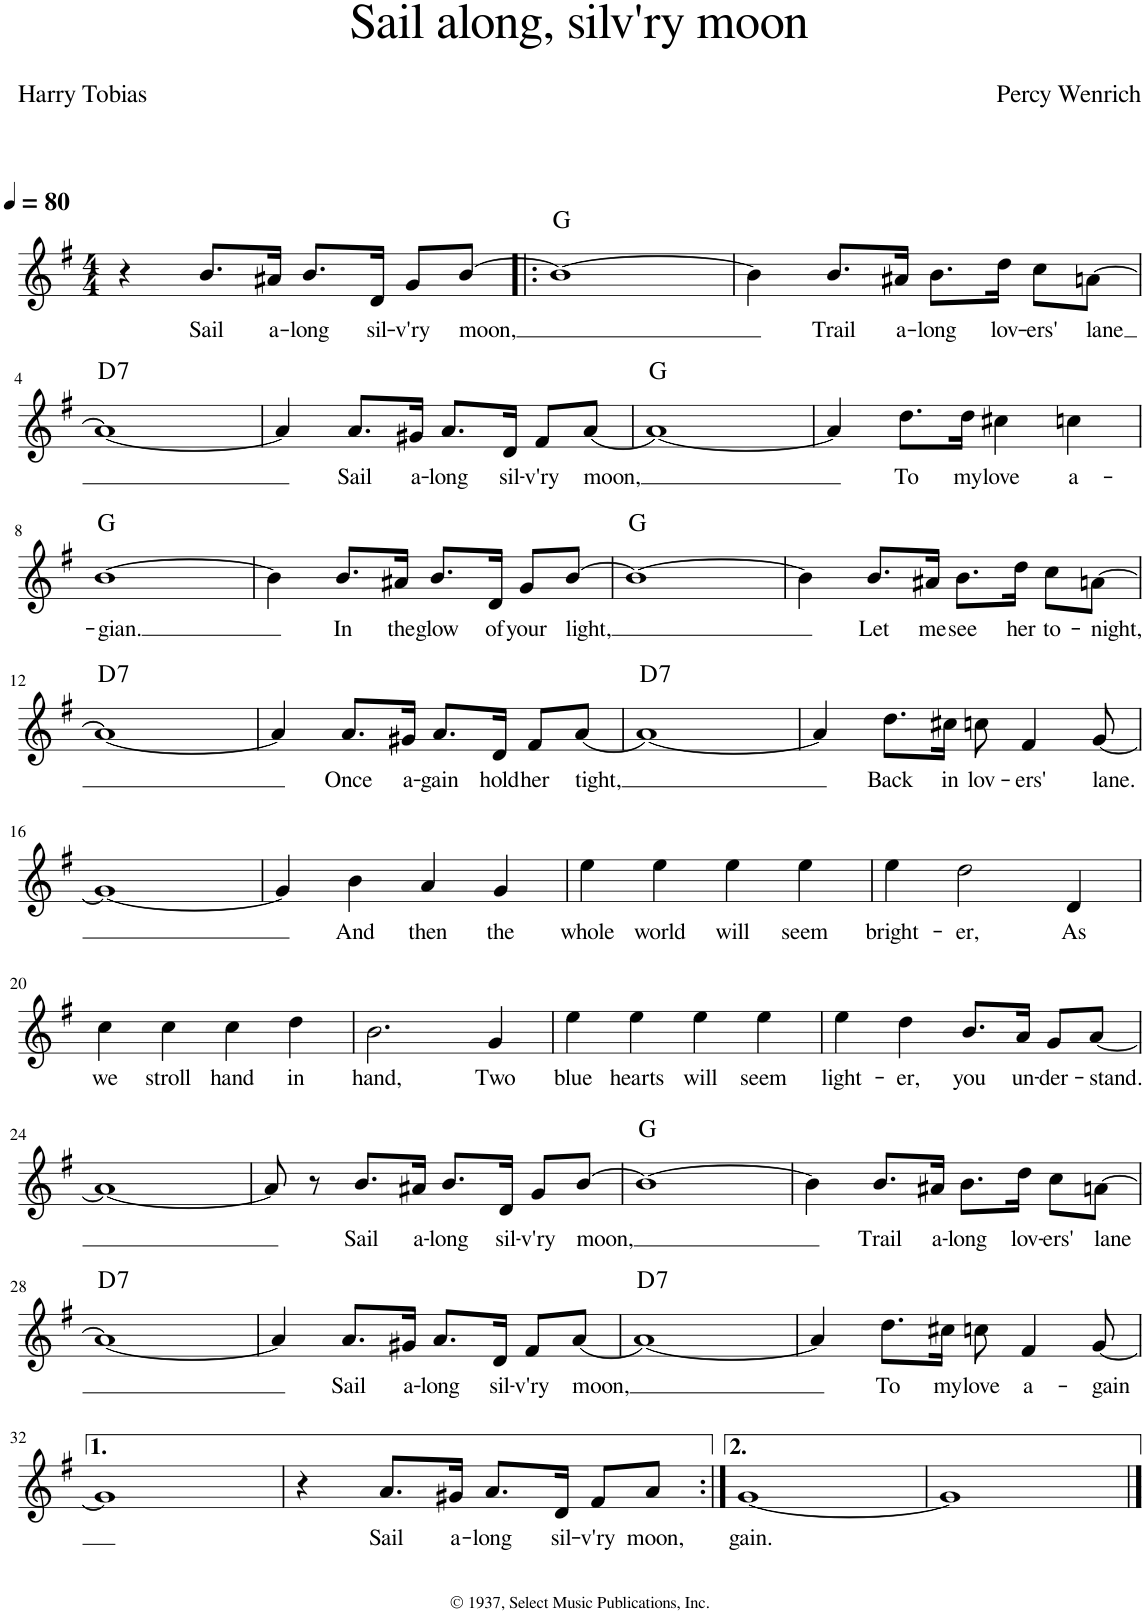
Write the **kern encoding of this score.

**kern	**text	**harte
*part1	*part1	*part1
*staff1	*staff1	*
*I"Piano	*	*
*I'Pno.	*	*
*clefG2	*	*
*k[f#]	*	*
*M4/4	*	*
*MM80	*	*
=1	=1	=1
4r	.	.
!	!LO:LY:b	!
8.b/L	Sail	.
!	!LO:LY:b	!
16a#X/Jk	a-	.
!	!LO:LY:b	!
8.b/L	-long	.
!	!LO:LY:b	!
16d/Jk	sil-	.
!	!LO:LY:b	!
8g/L	-v'ry	.
!	!LO:LY:b	!
[8b/J	moon,	.
=2!|:	=2!|:	=2!|:
1b_	.	G:maj
=3	=3	=3
4b\]	.	.
!	!LO:LY:b	!
8.b/L	Trail	.
!	!LO:LY:b	!
16a#X/Jk	a-	.
!	!LO:LY:b	!
8.b\L	-long	.
!	!LO:LY:b	!
16dd\Jk	lov-	.
!	!LO:LY:b	!
8cc\L	-ers'	.
!	!LO:LY:b	!
[8an\J	lane	.
!!LO:LB:g=z
=4	=4	=4
!	!	!LO:H:kt=7
1a_	.	D:7
=5	=5	=5
4a/]	.	.
!	!LO:LY:b	!
8.a/L	Sail	.
!	!LO:LY:b	!
16g#X/Jk	a-	.
!	!LO:LY:b	!
8.a/L	-long	.
!	!LO:LY:b	!
16d/Jk	sil-	.
!	!LO:LY:b	!
8f#/L	-v'ry	.
!	!LO:LY:b	!
[8a/J	moon,	.
=6	=6	=6
1a_	.	G:maj
=7	=7	=7
4a/]	.	.
!	!LO:LY:b	!
8.dd\L	To	.
!	!LO:LY:b	!
16dd\Jk	my	.
!	!LO:LY:b	!
4cc#X\	love	.
!	!LO:LY:b	!
4ccn\	a-	.
!!LO:LB:g=z
=8	=8	=8
!	!LO:LY:b	!
[1b	-gian.	G:maj
=9	=9	=9
4b\]	.	.
!	!LO:LY:b	!
8.b/L	In	.
!	!LO:LY:b	!
16a#X/Jk	the	.
!	!LO:LY:b	!
8.b/L	glow	.
!	!LO:LY:b	!
16d/Jk	of	.
!	!LO:LY:b	!
8g/L	your	.
!	!LO:LY:b	!
[8b/J	light,	.
=10	=10	=10
1b_	.	G:maj
=11	=11	=11
4b\]	.	.
!	!LO:LY:b	!
8.b/L	Let	.
!	!LO:LY:b	!
16a#X/Jk	me	.
!	!LO:LY:b	!
8.b\L	see	.
!	!LO:LY:b	!
16dd\Jk	her	.
!	!LO:LY:b	!
8cc\L	to-	.
!	!LO:LY:b	!
[8an\J	-night,	.
!!LO:LB:g=z
=12	=12	=12
!	!	!LO:H:kt=7
1a_	.	D:7
=13	=13	=13
4a/]	.	.
!	!LO:LY:b	!
8.a/L	Once	.
!	!LO:LY:b	!
16g#X/Jk	a-	.
!	!LO:LY:b	!
8.a/L	-gain	.
!	!LO:LY:b	!
16d/Jk	hold	.
!	!LO:LY:b	!
8f#/L	her	.
!	!LO:LY:b	!
[8a/J	tight,	.
=14	=14	=14
!	!	!LO:H:kt=7
1a_	.	D:7
=15	=15	=15
4a/]	.	.
!	!LO:LY:b	!
8.dd\L	Back	.
!	!LO:LY:b	!
16cc#X\Jk	in	.
!	!LO:LY:b	!
8ccn\	lov-	.
!	!LO:LY:b	!
4f#/	-ers'	.
!	!LO:LY:b	!
[8g/	lane.	.
!!LO:LB:g=z
=16	=16	=16
1g_	.	.
=17	=17	=17
4g/]	.	.
!	!LO:LY:b	!
4b\	And	.
!	!LO:LY:b	!
4a/	then	.
!	!LO:LY:b	!
4g/	the	.
=18	=18	=18
!	!LO:LY:b	!
4ee\	whole	.
!	!LO:LY:b	!
4ee\	world	.
!	!LO:LY:b	!
4ee\	will	.
!	!LO:LY:b	!
4ee\	seem	.
=19	=19	=19
!	!LO:LY:b	!
4ee\	bright-	.
!	!LO:LY:b	!
2dd\	-er,	.
!	!LO:LY:b	!
4d/	As	.
!!LO:LB:g=z
=20	=20	=20
!	!LO:LY:b	!
4cc\	we	.
!	!LO:LY:b	!
4cc\	stroll	.
!	!LO:LY:b	!
4cc\	hand	.
!	!LO:LY:b	!
4dd\	in	.
=21	=21	=21
!	!LO:LY:b	!
2.b\	hand,	.
!	!LO:LY:b	!
4g/	Two	.
=22	=22	=22
!	!LO:LY:b	!
4ee\	blue	.
!	!LO:LY:b	!
4ee\	hearts	.
!	!LO:LY:b	!
4ee\	will	.
!	!LO:LY:b	!
4ee\	seem	.
=23	=23	=23
!	!LO:LY:b	!
4ee\	light-	.
!	!LO:LY:b	!
4dd\	-er,	.
!	!LO:LY:b	!
8.b/L	you	.
!	!LO:LY:b	!
16a/Jk	un-	.
!	!LO:LY:b	!
8g/L	-der-	.
!	!LO:LY:b	!
[8a/J	-stand.	.
!!LO:LB:g=z
=24	=24	=24
1a_	.	.
=25	=25	=25
8a/]	.	.
8r	.	.
!	!LO:LY:b	!
8.b/L	Sail	.
!	!LO:LY:b	!
16a#X/Jk	a-	.
!	!LO:LY:b	!
8.b/L	-long	.
!	!LO:LY:b	!
16d/Jk	sil-	.
!	!LO:LY:b	!
8g/L	-v'ry	.
!	!LO:LY:b	!
[8b/J	moon,	.
=26	=26	=26
1b_	.	G:maj
=27	=27	=27
4b\]	.	.
!	!LO:LY:b	!
8.b/L	Trail	.
!	!LO:LY:b	!
16a#X/Jk	a-	.
!	!LO:LY:b	!
8.b\L	-long	.
!	!LO:LY:b	!
16dd\Jk	lov-	.
!	!LO:LY:b	!
8cc\L	-ers'	.
!	!LO:LY:b	!
[8an\J	lane	.
!!LO:LB:g=z
=28	=28	=28
!	!	!LO:H:kt=7
1a_	.	D:7
=29	=29	=29
4a/]	.	.
!	!LO:LY:b	!
8.a/L	Sail	.
!	!LO:LY:b	!
16g#X/Jk	a-	.
!	!LO:LY:b	!
8.a/L	-long	.
!	!LO:LY:b	!
16d/Jk	sil-	.
!	!LO:LY:b	!
8f#/L	-v'ry	.
!	!LO:LY:b	!
[8a/J	moon,	.
=30	=30	=30
!	!	!LO:H:kt=7
1a_	.	D:7
=31	=31	=31
4a/]	.	.
!	!LO:LY:b	!
8.dd\L	To	.
!	!LO:LY:b	!
16cc#X\Jk	my	.
!	!LO:LY:b	!
8ccn\	love	.
!	!LO:LY:b	!
4f#/	a-	.
!	!LO:LY:b	!
[8g/	-gain	.
!!LO:LB:g=z
=32	=32	=32
1g]	.	.
=33	=33	=33
4r	.	.
!	!LO:LY:b	!
8.a/L	Sail	.
!	!LO:LY:b	!
16g#X/Jk	a-	.
!	!LO:LY:b	!
8.a/L	-long	.
!	!LO:LY:b	!
16d/Jk	sil-	.
!	!LO:LY:b	!
8f#/L	-v'ry	.
!	!LO:LY:b	!
8a/J	moon,	.
=34:|!	=34:|!	=34:|!
!	!LO:LY:b	!
[1g	gain.	.
=35	=35	=35
1g]	.	.
==	==	==
*-	*-	*-
